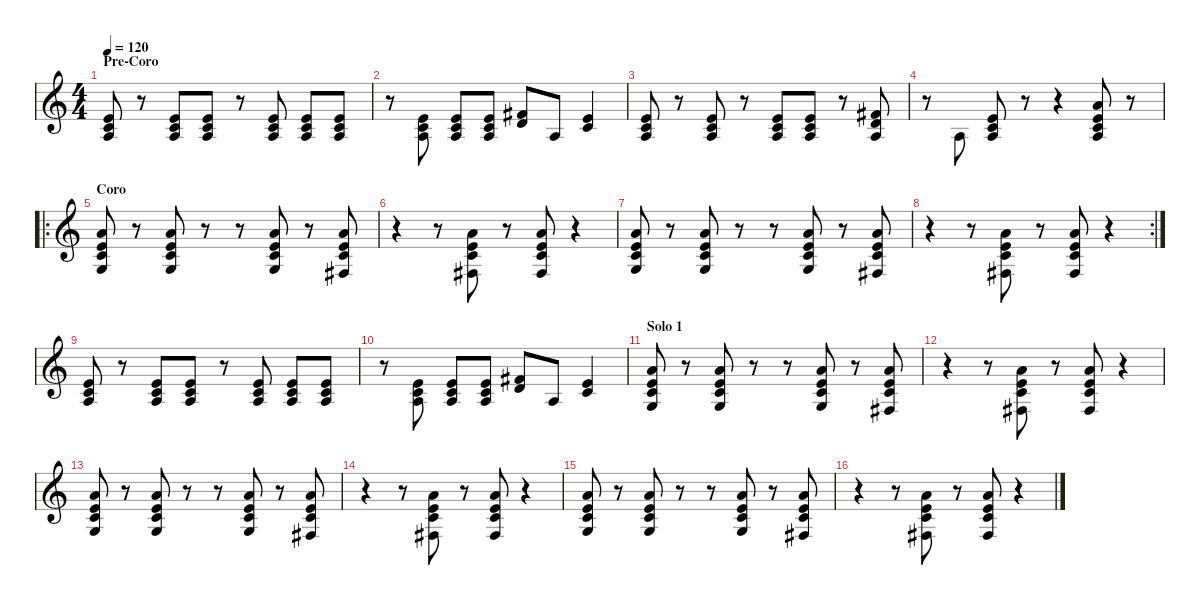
\defaultSystemsLayout 4
\hideDynamics
\bracketExtendMode nobrackets
\singleTrackTrackNamePolicy hidden
\multiTrackTrackNamePolicy hidden
\firstSystemTrackNameMode fullname
\firstSystemTrackNameOrientation horizontal
\otherSystemsTrackNameOrientation horizontal
\track ("Keyboard 1" "el.pno.") {instrument electricpiano2}
\staff {score}
\tuning (E4 B3 G3 D3 A2 E2)
\ts (4 4)
\section ("" "Pre-Coro")
\tempo 120
\clef g2
\ks c
(5.2 5.3 7.4).8{dy f beam Up} r.8{beam Up} (5.2 5.3 7.4).8{beam Up} (5.2 5.3 7.4).8{beam Up} r.8{beam Up} (5.2 5.3 7.4).8{beam Up} (5.2 5.3 7.4).8{beam Up} (5.2 5.3 7.4).8{beam Up} |
r.8{beam Down} (5.2 5.3 7.4).8{beam Up} (5.2 5.3 7.4).8{beam Up} (5.2 5.3 7.4).8{beam Up} (7.2{acc #} 7.3).8{beam Up} 7.4.8{beam Up} (5.2 5.3).4{beam Up} |
(5.2 5.3 7.4).8{beam Up} r.8{beam Up} (5.2 5.3 7.4).8{beam Up} r.8{beam Up} (5.2 5.3 7.4).8{beam Up} (5.2 5.3 7.4).8{beam Up} r.8{beam Up} (7.2{acc #} 7.3 7.4).8{beam Up} |
r.8{beam Down} 7.4.8{beam Up} (5.2 5.3 7.4).8{beam Up} r.8{beam Up} r.4{beam Up} (5.1 5.2 5.3 7.4).8{beam Up} r.8{beam Up} |
\ro
\section ("" "Coro")
(5.1 5.2 5.3 5.4).8{beam Up} r.8{beam Up} (5.1 5.2 5.3 5.4).8{beam Up} r.8{beam Up} r.8{beam Up} (5.1 5.2 5.3 5.4).8{beam Up} r.8{beam Up} (5.1 5.2 5.3 4.4{acc #}).8{beam Up} |
r.4{beam Down} r.8{beam Down} (5.1 5.2 5.3 4.4{acc #}).8{beam Up} r.8{beam Up} (5.1 5.2 5.3 4.4{acc #}).8{beam Up} r.4{beam Up} |
(5.1 5.2 5.3 5.4).8{beam Up} r.8{beam Up} (5.1 5.2 5.3 5.4).8{beam Up} r.8{beam Up} r.8{beam Up} (5.1 5.2 5.3 5.4).8{beam Up} r.8{beam Up} (5.1 5.2 5.3 4.4{acc #}).8{beam Up} |
\rc 2
r.4{beam Down} r.8{beam Down} (5.1 5.2 5.3 4.4{acc #}).8{beam Up} r.8{beam Up} (5.1 5.2 5.3 4.4{acc #}).8{beam Up} r.4{beam Up} |
(5.2 5.3 7.4).8{beam Up} r.8{beam Up} (5.2 5.3 7.4).8{beam Up} (5.2 5.3 7.4).8{beam Up} r.8{beam Up} (5.2 5.3 7.4).8{beam Up} (5.2 5.3 7.4).8{beam Up} (5.2 5.3 7.4).8{beam Up} |
r.8{beam Down} (5.2 5.3 7.4).8{beam Up} (5.2 5.3 7.4).8{beam Up} (5.2 5.3 7.4).8{beam Up} (7.2{acc #} 7.3).8{beam Up} 7.4.8{beam Up} (5.2 5.3).4{beam Up} |
\section ("" "Solo 1")
(5.1 5.2 5.3 5.4).8{beam Up} r.8{beam Up} (5.1 5.2 5.3 5.4).8{beam Up} r.8{beam Up} r.8{beam Up} (5.1 5.2 5.3 5.4).8{beam Up} r.8{beam Up} (5.1 5.2 5.3 4.4{acc #}).8{beam Up} |
r.4{beam Down} r.8{beam Down} (5.1 5.2 5.3 4.4{acc #}).8{beam Up} r.8{beam Up} (5.1 5.2 5.3 4.4{acc #}).8{beam Up} r.4{beam Up} |
(5.1 5.2 5.3 5.4).8{beam Up} r.8{beam Up} (5.1 5.2 5.3 5.4).8{beam Up} r.8{beam Up} r.8{beam Up} (5.1 5.2 5.3 5.4).8{beam Up} r.8{beam Up} (5.1 5.2 5.3 4.4{acc #}).8{beam Up} |
r.4{beam Down} r.8{beam Down} (5.1 5.2 5.3 4.4{acc #}).8{beam Up} r.8{beam Up} (5.1 5.2 5.3 4.4{acc #}).8{beam Up} r.4{beam Up} |
(5.1 5.2 5.3 5.4).8{beam Up} r.8{beam Up} (5.1 5.2 5.3 5.4).8{beam Up} r.8{beam Up} r.8{beam Up} (5.1 5.2 5.3 5.4).8{beam Up} r.8{beam Up} (5.1 5.2 5.3 4.4{acc #}).8{beam Up} |
r.4{beam Down} r.8{beam Down} (5.1 5.2 5.3 4.4{acc #}).8{beam Up} r.8{beam Up} (5.1 5.2 5.3 4.4{acc #}).8{beam Up} r.4{beam Up}
